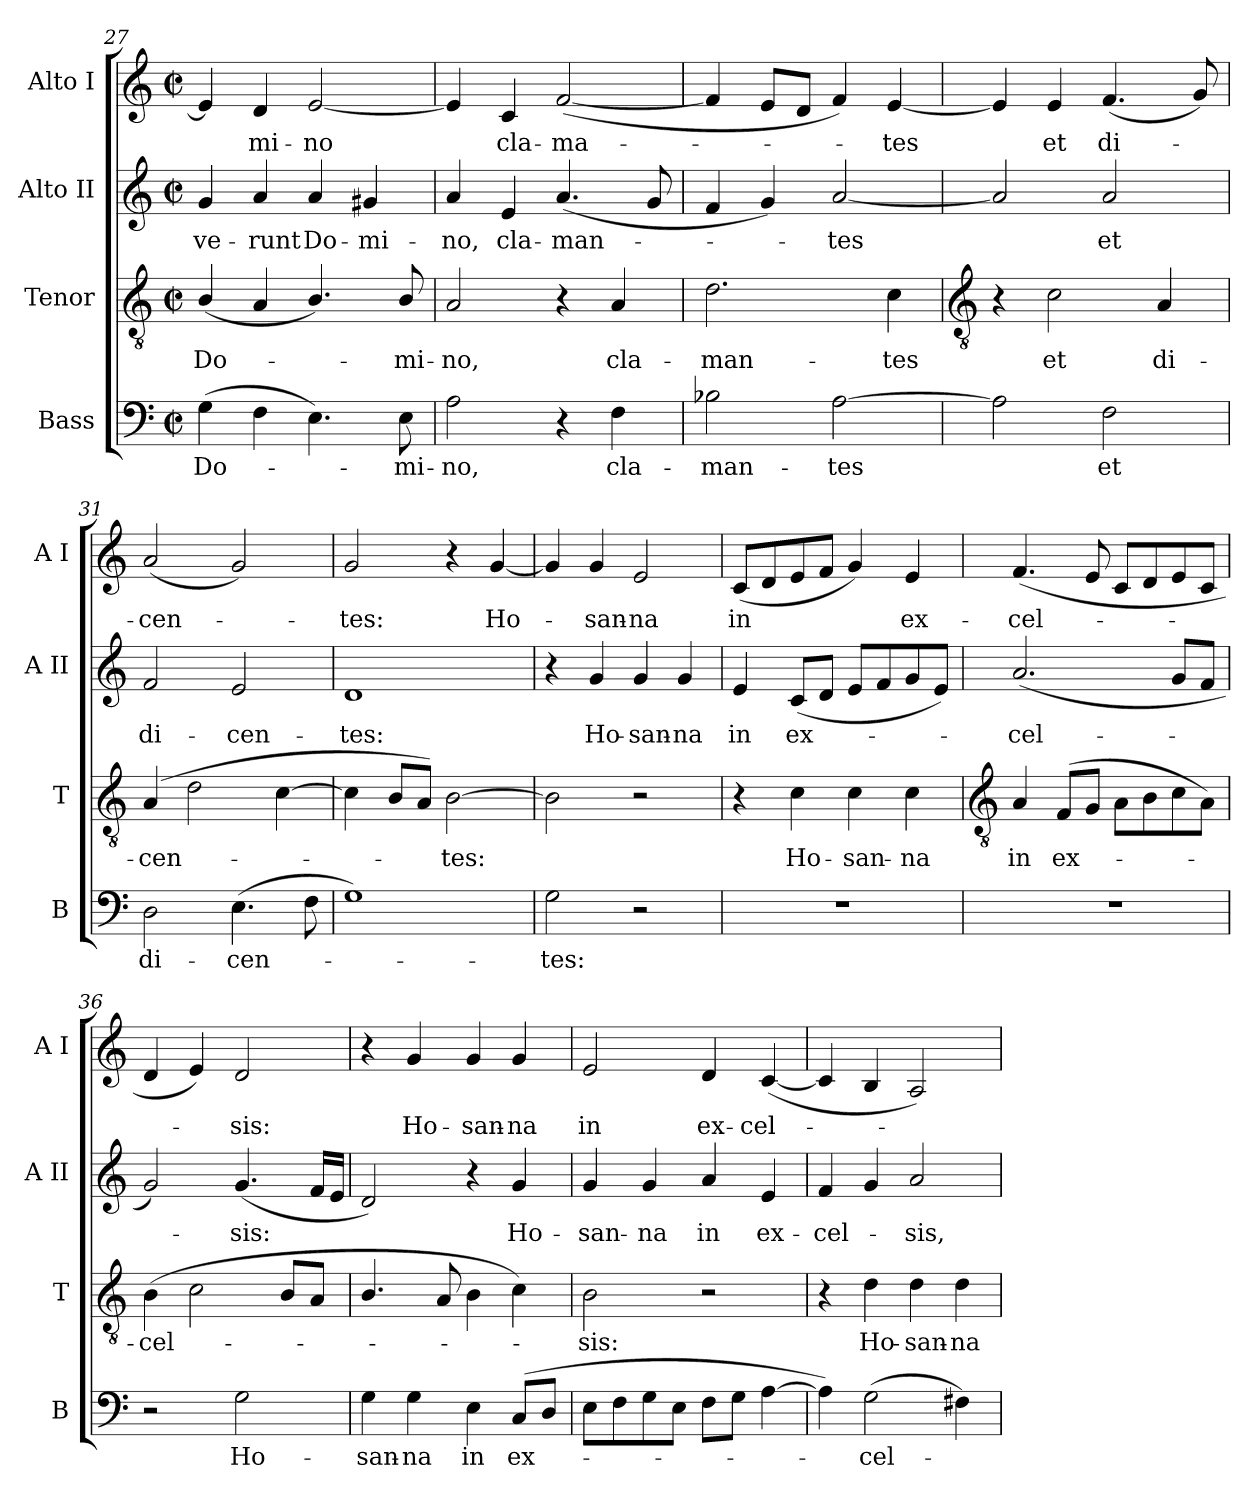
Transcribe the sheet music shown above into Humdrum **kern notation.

**kern	**text	**kern	**text	**kern	**text	**kern	**text
*part4	*part4	*part3	*part3	*part2	*part2	*part1	*part1
*staff4	*staff4	*staff3	*staff3	*staff2	*staff2	*staff1	*staff1
*I"Bass	*	*I"Tenor	*	*I"Alto II	*	*I"Alto I	*
*I'B	*	*I'T	*	*I'A II	*	*I'A I	*
*clefF4	*	*clefGv2	*	*clefG2	*	*clefG2	*
*k[]	*	*k[]	*	*k[]	*	*k[]	*
*C:	*	*C:	*	*C:	*	*C:	*
*M2/2	*	*M2/2	*	*M2/2	*	*M2/2	*
*met(c|)	*	*met(c|)	*	*met(c|)	*	*met(c|)	*
=27	=27	=27	=27	=27	=27	=27	=27
!	!LO:LY:b	!	!LO:LY:b	!	!LO:LY:b	!	!
(>4G	Do-	(<4B/	Do-	4g	-ve-	4e]	.
!	!	!	!	!	!LO:LY:b	!	!LO:LY:b
4F	.	4A	.	4a	-runt	4d	mi-
!	!	!	!	!	!LO:LY:b	!	!LO:LY:b
4.E)	.	4.B/)	.	4a	Do-	[2e	-no
!	!	!	!	!	!LO:LY:b	!	!
.	.	.	.	4g#X	-mi-	.	.
!	!LO:LY:b	!	!LO:LY:b	!	!	!	!
8E	mi-	8B/	mi-	.	.	.	.
=28	=28	=28	=28	=28	=28	=28	=28
!	!LO:LY:b	!	!LO:LY:b	!	!LO:LY:b	!	!
2A	-no,	2A	-no,	4a	-no,	4e]	.
!	!	!	!	!	!LO:LY:b	!	!LO:LY:b
.	.	.	.	4e	cla-	4c	cla-
!	!	!	!	!	!LO:LY:b	!	!LO:LY:b
4r	.	4r	.	(<4.a	-man-	(<[2f	-ma-
!	!LO:LY:b	!	!LO:LY:b	!	!	!	!
4F	cla-	4A	cla-	.	.	.	.
.	.	.	.	8g	.	.	.
=29	=29	=29	=29	=29	=29	=29	=29
!	!LO:LY:b	!	!LO:LY:b	!	!	!	!
2B-X	-man-	2.d	-man-	4f	.	4f]	.
.	.	.	.	4g)	.	8eL	.
.	.	.	.	.	.	8dJ	.
!	!LO:LY:b	!	!	!	!LO:LY:b	!	!
[2A	-tes	.	.	[2a	tes	4f)	.
!	!	!	!LO:LY:b	!	!	!	!LO:LY:b
.	.	4c	-tes	.	.	[4e	tes
!!LO:LB:g=z
=30	=30	=30	=30	=30	=30	=30	=30
*	*	*clefGv2	*	*	*	*	*
2A]	.	4r	.	2a]	.	4e]	.
!	!	!	!LO:LY:b	!	!	!	!LO:LY:b
.	.	2c	et	.	.	4e	et
!	!LO:LY:b	!	!	!	!LO:LY:b	!	!LO:LY:b
2F	et	.	.	2a	et	(<4.f	di-
!	!	!	!LO:LY:b	!	!	!	!
.	.	4A	di-	.	.	.	.
.	.	.	.	.	.	8g)	.
=31	=31	=31	=31	=31	=31	=31	=31
!	!LO:LY:b	!	!LO:LY:b	!	!LO:LY:b	!	!LO:LY:b
2D	di-	(<4A	-cen-	2f	di-	(<2a	cen-
.	.	2d	.	.	.	.	.
!	!LO:LY:b	!	!	!	!LO:LY:b	!	!
(>4.E	-cen-	.	.	2e	-cen-	2g)	.
.	.	[4c	.	.	.	.	.
8F	.	.	.	.	.	.	.
=32	=32	=32	=32	=32	=32	=32	=32
!	!	!	!	!	!LO:LY:b	!	!LO:LY:b
1G)	.	4c]	.	1d	-tes:	2g	tes:
.	.	8BL	.	.	.	.	.
.	.	8AJ)	.	.	.	.	.
!	!	!	!LO:LY:b	!	!	!	!
.	.	[2B	tes:	.	.	4r	.
!	!	!	!	!	!	!	!LO:LY:b
.	.	.	.	.	.	[4g	Ho-
=33	=33	=33	=33	=33	=33	=33	=33
!	!LO:LY:b	!	!	!	!	!	!
2G	tes:	2B]	.	4r	.	4g]	.
!	!	!	!	!	!LO:LY:b	!	!LO:LY:b
.	.	.	.	4g	Ho-	4g	san-
!	!	!	!	!	!LO:LY:b	!	!LO:LY:b
2r	.	2r	.	4g	-san-	2e	-na
!	!	!	!	!	!LO:LY:b	!	!
.	.	.	.	4g	-na	.	.
=34	=34	=34	=34	=34	=34	=34	=34
!	!	!	!	!	!LO:LY:b	!	!LO:LY:b
1r	.	4r	.	4e	in	(<8cL	in
.	.	.	.	.	.	8d	.
!	!	!	!LO:LY:b	!	!LO:LY:b	!	!
.	.	4c	Ho-	(<8cL	ex-	8e	.
.	.	.	.	8dJ	.	8fJ	.
!	!	!	!LO:LY:b	!	!	!	!
.	.	4c	-san-	8eL	.	4g)	.
.	.	.	.	8f	.	.	.
!	!	!	!LO:LY:b	!	!	!	!LO:LY:b
.	.	4c	-na	8g	.	4e	ex-
.	.	.	.	8eJ)	.	.	.
!!LO:LB:g=z
=35	=35	=35	=35	=35	=35	=35	=35
*	*	*clefGv2	*	*	*	*	*
!	!	!	!LO:LY:b	!	!LO:LY:b	!	!LO:LY:b
1r	.	4A	in	(<2.a	cel-	(<4.f	-cel-
!	!	!	!LO:LY:b	!	!	!	!
.	.	(<8FL	ex-	.	.	.	.
.	.	8GJ	.	.	.	8e	.
.	.	8AL	.	.	.	8cL	.
.	.	8B	.	.	.	8d	.
.	.	8c	.	8gL	.	8e	.
.	.	8AJ)	.	8fJ	.	8cJ	.
=36	=36	=36	=36	=36	=36	=36	=36
!	!	!	!LO:LY:b	!	!	!	!
2r	.	(>4B	cel-	2g)	.	4d	.
.	.	2c	.	.	.	4e)	.
!	!LO:LY:b	!	!	!	!LO:LY:b	!	!LO:LY:b
2G	Ho-	.	.	(<4.g	sis:	2d	sis:
.	.	8BL	.	.	.	.	.
.	.	8AJ	.	16fLL	.	.	.
.	.	.	.	16eJJ	.	.	.
=37	=37	=37	=37	=37	=37	=37	=37
!	!LO:LY:b	!	!	!	!	!	!
4G	-san-	4.B/	.	2d)	.	4r	.
!	!LO:LY:b	!	!	!	!	!	!LO:LY:b
4G	-na	.	.	.	.	4g	Ho-
.	.	8A	.	.	.	.	.
!	!LO:LY:b	!	!	!	!	!	!LO:LY:b
4E	in	4B	.	4r	.	4g	-san-
!	!LO:LY:b	!	!	!	!LO:LY:b	!	!LO:LY:b
(<8CL	ex-	4c)	.	4g	Ho-	4g	-na
8DJ	.	.	.	.	.	.	.
=38	=38	=38	=38	=38	=38	=38	=38
!	!	!	!LO:LY:b	!	!LO:LY:b	!	!LO:LY:b
8EL	.	2B	sis:	4g	-san-	2e	in
8F	.	.	.	.	.	.	.
!	!	!	!	!	!LO:LY:b	!	!
8G	.	.	.	4g	-na	.	.
8EJ	.	.	.	.	.	.	.
!	!	!	!	!	!LO:LY:b	!	!LO:LY:b
8FL	.	2r	.	4a	in	4d	ex-
8GJ	.	.	.	.	.	.	.
!	!	!	!	!	!LO:LY:b	!	!LO:LY:b
[4A	.	.	.	4e	ex-	(<[4c	-cel-
=39	=39	=39	=39	=39	=39	=39	=39
!	!	!	!	!	!LO:LY:b	!	!
4A])	.	4r	.	4f	-cel-	4c]	.
!	!LO:LY:b	!	!LO:LY:b	!	!	!	!
(>2G	cel-	4d	Ho-	4g	.	4B	.
!	!	!	!LO:LY:b	!	!LO:LY:b	!	!
.	.	4d	-san-	2a	sis,	2A)	.
!	!	!	!LO:LY:b	!	!	!	!
4F#X)	.	4d	-na	.	.	.	.
=	=	=	=	=	=	=	=
*-	*-	*-	*-	*-	*-	*-	*-
